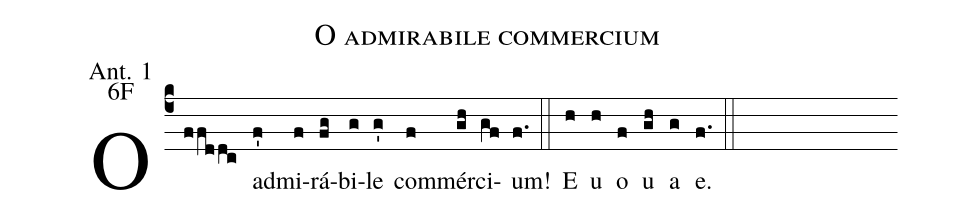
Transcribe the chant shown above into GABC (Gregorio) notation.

name:O admirabile commercium;
office-part:Antiphona;
mode:6;
annotation: Ant. 1;
annotation: 6F;
%%
(c4) O(ffddc) ad(f')mi(f)rá(fg)bi(g)le(g') com(f)mér(gh)ci(gf)um!(f.) (::) E(h) u(h) o(f) u(gh) a(g) e.(f.) (::)
